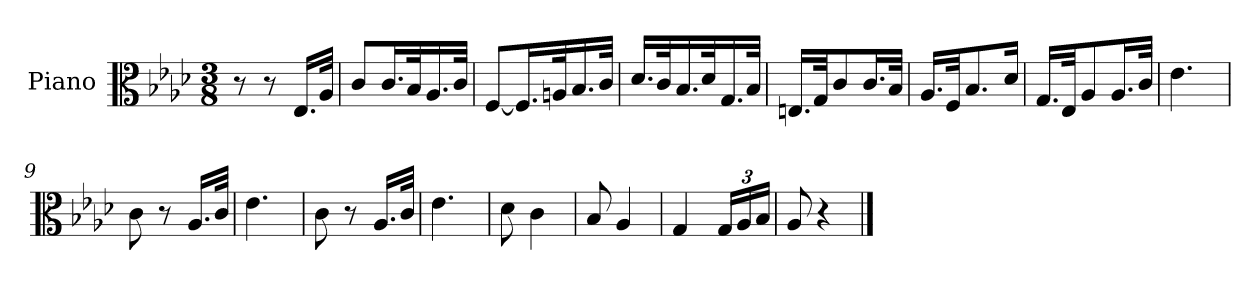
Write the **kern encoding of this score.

**kern
*part1
*staff1
*I"Piano
*I'Pno
*clefC3
*k[b-e-a-d-]
*A-:
*M3/8
=1
8r
8r
16.E-/LL
32A-/JJk
=2
8c/L
16.c/L
32B-/K
16.A-/
32c/JJk
=3
[8F/L
16.F/L]
32An/K
16.B-/
32c/JJk
=4
16.d-/LL
32c/K
16.B-/
32d-/K
16.G/
32B-/JJk
=5
16.En/LL
32G/JK
8c/
16.c/L
32B-/JJk
=6
16.A-/LL
32F/JK
8.B-/
16d-/Jk
=7
16.G/LL
32E-/JK
8A-/
16.A-/L
32c/JJk
=8
4.e-\
=9
8c\
8r
16.A-/LL
32c/JJk
=10
4.e-\
=11
8c\
8r
16.A-/LL
32c/JJk
=12
4.e-\
=13
8d-\
4c\
=14
8B-/
4A-/
=15
4G/
24G/LL
24A-/
24B-/JJ
=16
8A-/
4r
==
*-
